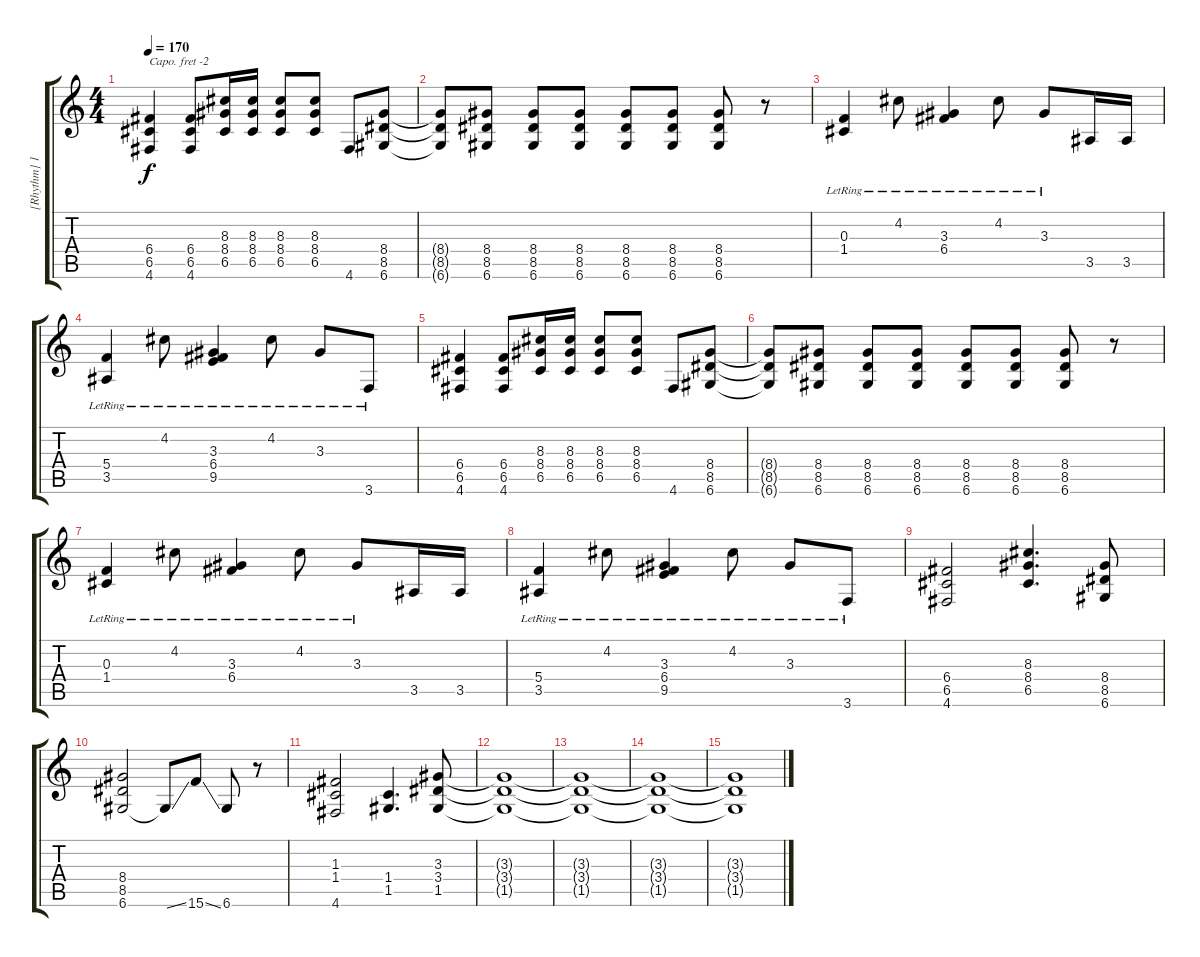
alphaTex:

\track ("[Rhythm] 1 - Billie Joe Armstrong" "[Rhythm] 1") {instrument distortionguitar}
\staff {score tabs}
\capo -2
\tuning (E4 B3 G3 D3 A2 E2) {hide}
\ts (4 4)
\tempo 170
\clef g2
\ks c
(6.4 6.5 4.6).4{dy f} (6.4 6.5 4.6).8 (8.3 8.4 6.5).16 (8.3 8.4 6.5).16 (8.3 8.4 6.5).8 (8.3 8.4 6.5).8 4.6.8 (8.4 8.5 6.6).8 |
(8.4{t} 8.5{t} 6.6{t}).8 (8.4 8.5 6.6).8 (8.4 8.5 6.6).8 (8.4 8.5 6.6).8 (8.4 8.5 6.6).8 (8.4 8.5 6.6).8 (8.4 8.5 6.6).8 r.8 |
(0.3{lr} 1.4{lr}).4 4.2{lr}.8 (3.3{lr} 6.4{lr}).4 4.2{lr}.8 3.3{lr}.8 3.5.16 3.5.16 |
(5.4{lr} 3.5{lr}).4 4.2{lr}.8 (3.3{lr} 6.4{lr} 9.5{lr}).4 4.2{lr}.8 3.3{lr}.8 3.6{lr}.8 |
(6.4 6.5 4.6).4 (6.4 6.5 4.6).8 (8.3 8.4 6.5).16 (8.3 8.4 6.5).16 (8.3 8.4 6.5).8 (8.3 8.4 6.5).8 4.6.8 (8.4 8.5 6.6).8 |
(8.4{t} 8.5{t} 6.6{t}).8 (8.4 8.5 6.6).8 (8.4 8.5 6.6).8 (8.4 8.5 6.6).8 (8.4 8.5 6.6).8 (8.4 8.5 6.6).8 (8.4 8.5 6.6).8 r.8 |
(0.3{lr} 1.4{lr}).4 4.2{lr}.8 (3.3{lr} 6.4{lr}).4 4.2{lr}.8 3.3{lr}.8 3.5.16 3.5.16 |
(5.4{lr} 3.5{lr}).4 4.2{lr}.8 (3.3{lr} 6.4{lr} 9.5{lr}).4 4.2{lr}.8 3.3{lr}.8 3.6{lr}.8 |
(6.4 6.5 4.6).2 (8.3 8.4 6.5).4{d} (8.4 8.5 6.6).8 |
(8.4 8.5 6.6).2 6.6{ss t}.8 15.6{ss}.8 6.6.8 r.8 |
(1.3 1.4 4.6).2 (1.4 1.5).4{d} (3.3 3.4 1.5).8 |
(3.3{t} 3.4{t} 1.5{t}).1 |
(3.3{t} 3.4{t} 1.5{t}).1 |
(3.3{t} 3.4{t} 1.5{t}).1 |
(3.3{t} 3.4{t} 1.5{t}).1
